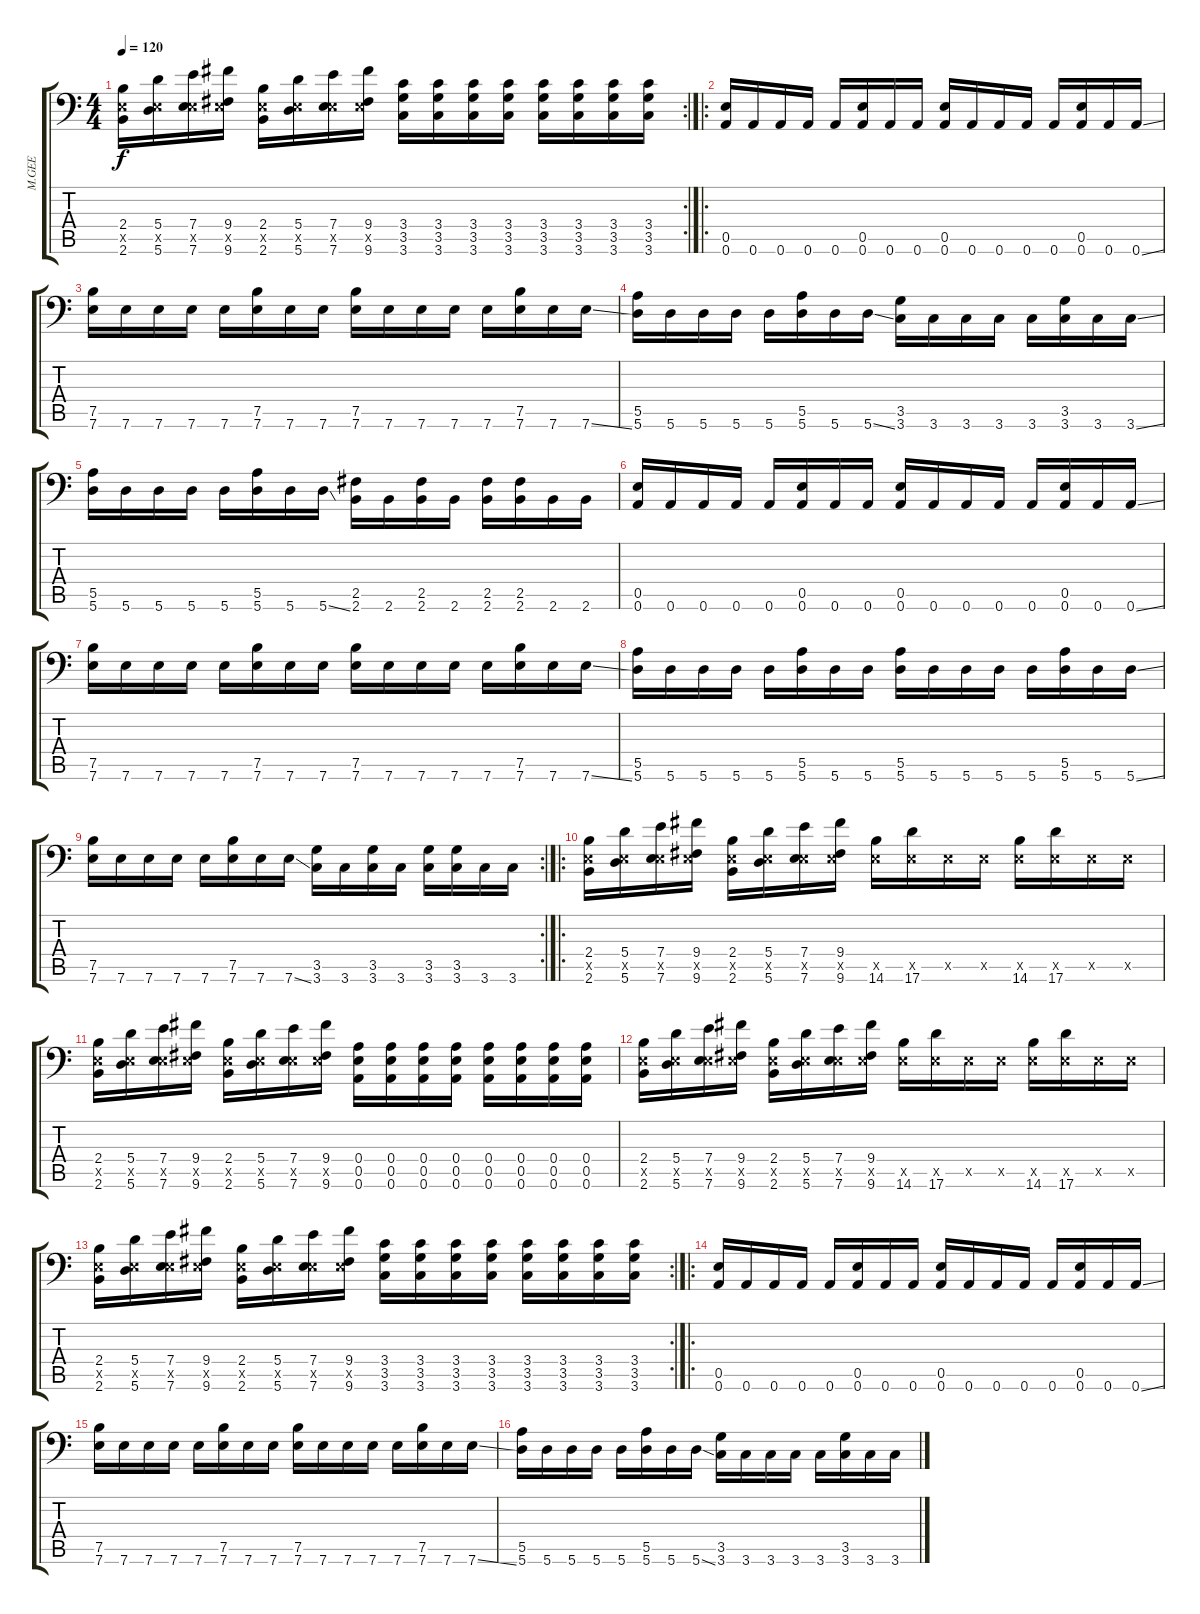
\track ("M.GEE" "M.GEE") {instrument distortionguitar}
\staff {score tabs}
\tuning (B3 Gb3 D3 A2 E2 A1) {hide}
\rc 2
\ts (4 4)
\tempo 120
\clef f4
\ks c
(2.4 0.5{x} 2.6).16{dy f} (5.4 0.5{x} 5.6).16 (7.4 0.5{x} 7.6).16 (9.4 0.5{x} 9.6).16 (2.4 0.5{x} 2.6).16 (5.4 0.5{x} 5.6).16 (7.4 0.5{x} 7.6).16 (9.4 0.5{x} 9.6).16 (3.4 3.5 3.6).16 (3.4 3.5 3.6).16 (3.4 3.5 3.6).16 (3.4 3.5 3.6).16 (3.4 3.5 3.6).16 (3.4 3.5 3.6).16 (3.4 3.5 3.6).16 (3.4 3.5 3.6).16 |
\ro
(0.5 0.6).16 0.6.16 0.6.16 0.6.16 0.6.16 (0.5 0.6).16 0.6.16 0.6.16 (0.5 0.6).16 0.6.16 0.6.16 0.6.16 0.6.16 (0.5 0.6).16 0.6.16 0.6{ss}.16 |
(7.5 7.6).16 7.6.16 7.6.16 7.6.16 7.6.16 (7.5 7.6).16 7.6.16 7.6.16 (7.5 7.6).16 7.6.16 7.6.16 7.6.16 7.6.16 (7.5 7.6).16 7.6.16 7.6{ss}.16 |
(5.5 5.6).16 5.6.16 5.6.16 5.6.16 5.6.16 (5.5 5.6).16 5.6.16 5.6{ss}.16 (3.5 3.6).16 3.6.16 3.6.16 3.6.16 3.6.16 (3.5 3.6).16 3.6.16 3.6{ss}.16 |
(5.5 5.6).16 5.6.16 5.6.16 5.6.16 5.6.16 (5.5 5.6).16 5.6.16 5.6{ss}.16 (2.5 2.6).16 2.6.16 (2.5 2.6).16 2.6.16 (2.5 2.6).16 (2.5 2.6).16 2.6.16 2.6.16 |
(0.5 0.6).16 0.6.16 0.6.16 0.6.16 0.6.16 (0.5 0.6).16 0.6.16 0.6.16 (0.5 0.6).16 0.6.16 0.6.16 0.6.16 0.6.16 (0.5 0.6).16 0.6.16 0.6{ss}.16 |
(7.5 7.6).16 7.6.16 7.6.16 7.6.16 7.6.16 (7.5 7.6).16 7.6.16 7.6.16 (7.5 7.6).16 7.6.16 7.6.16 7.6.16 7.6.16 (7.5 7.6).16 7.6.16 7.6{ss}.16 |
(5.5 5.6).16 5.6.16 5.6.16 5.6.16 5.6.16 (5.5 5.6).16 5.6.16 5.6.16 (5.5 5.6).16 5.6.16 5.6.16 5.6.16 5.6.16 (5.5 5.6).16 5.6.16 5.6{ss}.16 |
\rc 2
(7.5 7.6).16 7.6.16 7.6.16 7.6.16 7.6.16 (7.5 7.6).16 7.6.16 7.6{ss}.16 (3.5 3.6).16 3.6.16 (3.5 3.6).16 3.6.16 (3.5 3.6).16 (3.5 3.6).16 3.6.16 3.6.16 |
\ro
(2.4 0.5{x} 2.6).16 (5.4 0.5{x} 5.6).16 (7.4 0.5{x} 7.6).16 (9.4 0.5{x} 9.6).16 (2.4 0.5{x} 2.6).16 (5.4 0.5{x} 5.6).16 (7.4 0.5{x} 7.6).16 (9.4 0.5{x} 9.6).16 (0.5{x} 14.6).16 (0.5{x} 17.6).16 0.5{x}.16 0.5{x}.16 (0.5{x} 14.6).16 (0.5{x} 17.6).16 0.5{x}.16 0.5{x}.16 |
(2.4 0.5{x} 2.6).16 (5.4 0.5{x} 5.6).16 (7.4 0.5{x} 7.6).16 (9.4 0.5{x} 9.6).16 (2.4 0.5{x} 2.6).16 (5.4 0.5{x} 5.6).16 (7.4 0.5{x} 7.6).16 (9.4 0.5{x} 9.6).16 (0.4 0.5 0.6).16 (0.4 0.5 0.6).16 (0.4 0.5 0.6).16 (0.4 0.5 0.6).16 (0.4 0.5 0.6).16 (0.4 0.5 0.6).16 (0.4 0.5 0.6).16 (0.4 0.5 0.6).16 |
(2.4 0.5{x} 2.6).16 (5.4 0.5{x} 5.6).16 (7.4 0.5{x} 7.6).16 (9.4 0.5{x} 9.6).16 (2.4 0.5{x} 2.6).16 (5.4 0.5{x} 5.6).16 (7.4 0.5{x} 7.6).16 (9.4 0.5{x} 9.6).16 (0.5{x} 14.6).16 (0.5{x} 17.6).16 0.5{x}.16 0.5{x}.16 (0.5{x} 14.6).16 (0.5{x} 17.6).16 0.5{x}.16 0.5{x}.16 |
\rc 2
(2.4 0.5{x} 2.6).16 (5.4 0.5{x} 5.6).16 (7.4 0.5{x} 7.6).16 (9.4 0.5{x} 9.6).16 (2.4 0.5{x} 2.6).16 (5.4 0.5{x} 5.6).16 (7.4 0.5{x} 7.6).16 (9.4 0.5{x} 9.6).16 (3.4 3.5 3.6).16 (3.4 3.5 3.6).16 (3.4 3.5 3.6).16 (3.4 3.5 3.6).16 (3.4 3.5 3.6).16 (3.4 3.5 3.6).16 (3.4 3.5 3.6).16 (3.4 3.5 3.6).16 |
\ro
(0.5 0.6).16 0.6.16 0.6.16 0.6.16 0.6.16 (0.5 0.6).16 0.6.16 0.6.16 (0.5 0.6).16 0.6.16 0.6.16 0.6.16 0.6.16 (0.5 0.6).16 0.6.16 0.6{ss}.16 |
(7.5 7.6).16 7.6.16 7.6.16 7.6.16 7.6.16 (7.5 7.6).16 7.6.16 7.6.16 (7.5 7.6).16 7.6.16 7.6.16 7.6.16 7.6.16 (7.5 7.6).16 7.6.16 7.6{ss}.16 |
(5.5 5.6).16 5.6.16 5.6.16 5.6.16 5.6.16 (5.5 5.6).16 5.6.16 5.6{ss}.16 (3.5 3.6).16 3.6.16 3.6.16 3.6.16 3.6.16 (3.5 3.6).16 3.6.16 3.6{ss}.16
